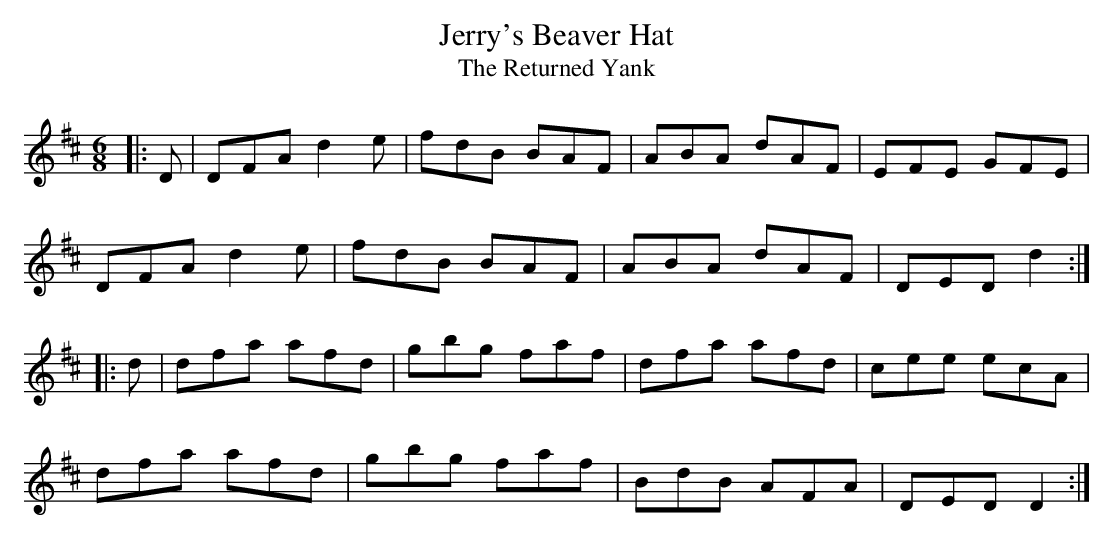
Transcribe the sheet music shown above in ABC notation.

X:1
T:Jerry's Beaver Hat
T:Returned Yank, The
M:6/8
L:1/8
K:D
|:D|DFA d2e|fdB BAF|ABA dAF|EFE GFE|
DFA d2e|fdB BAF|ABA dAF|DED d2:|
|:d|dfa afd|gbg faf|dfa afd|cee ecA|
dfa afd|gbg faf|BdB AFA|DED D2:|
